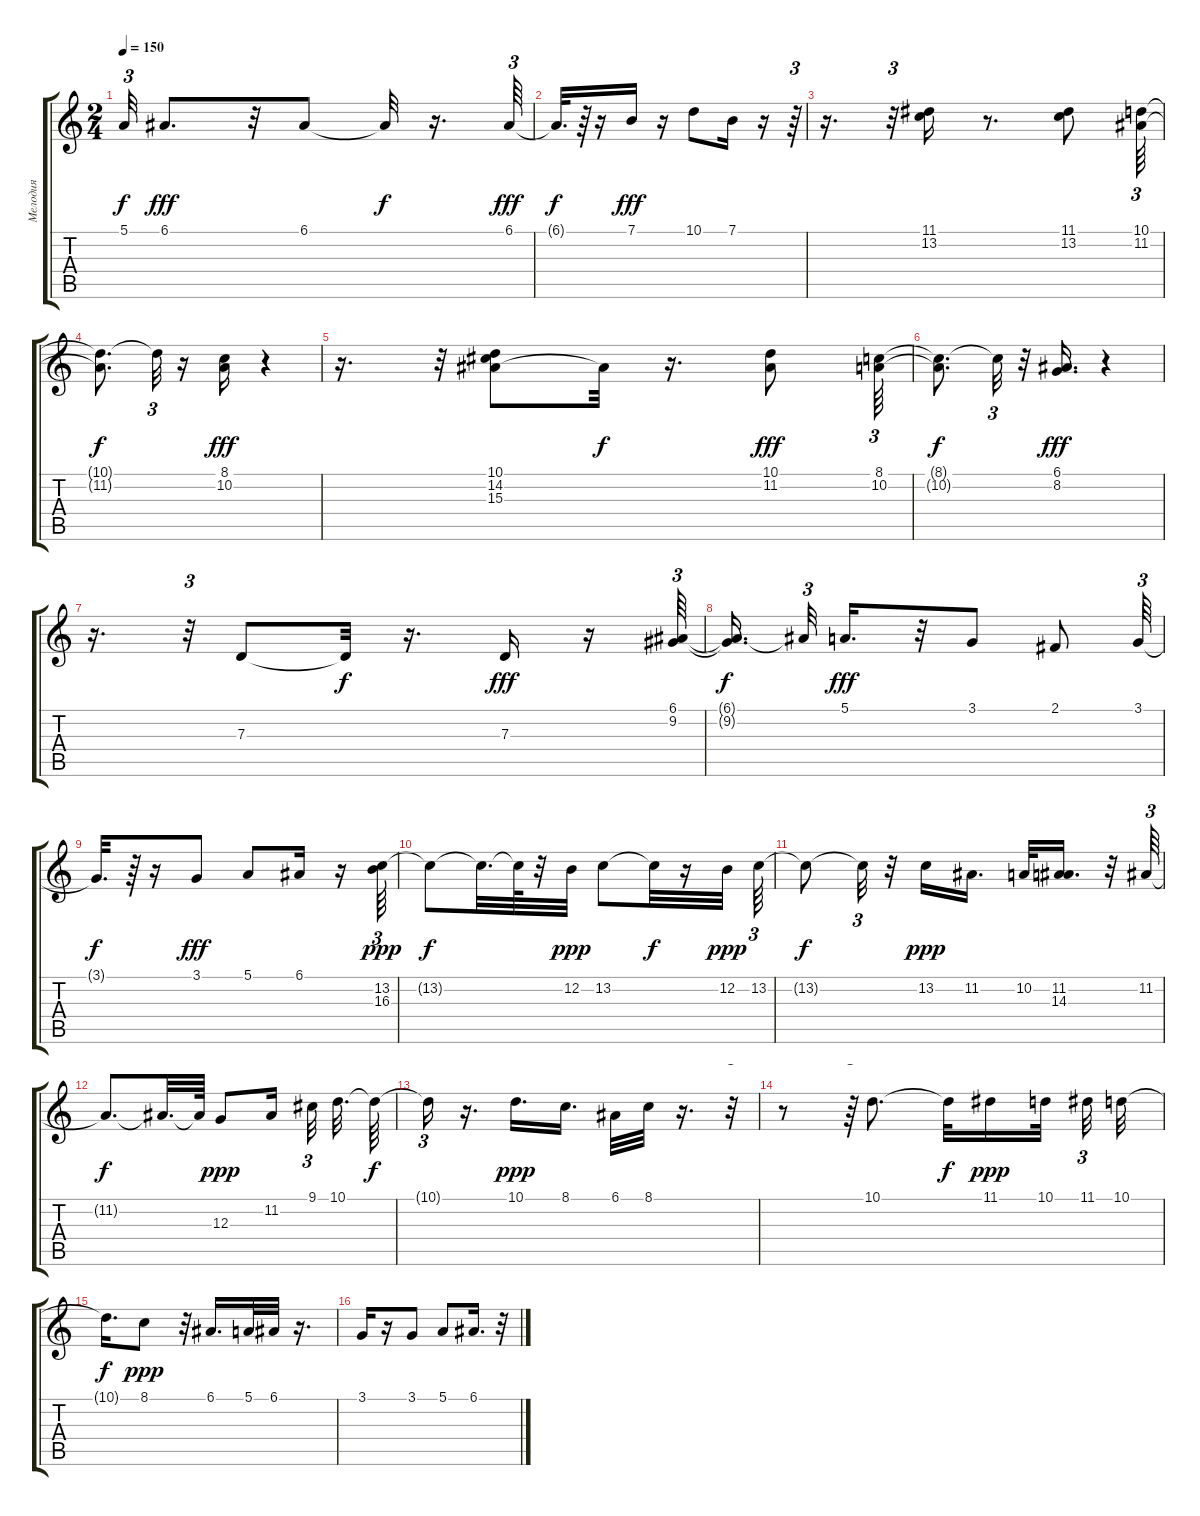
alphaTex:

\track ("Мелодия" "Мелодия") {instrument tangoaccordion}
\staff {score tabs}
\tuning (E4 B3 G3 D3 A2 E2) {hide}
\ts (2 4)
\tempo 150
\clef g2
\ks c
5.1{t}.32{tu (3 2) dy f} 6.1.8{d dy fff} r.32 6.1.8 6.1{t}.32{dy f} r.16{d} 6.1.64{tu (3 2) dy fff} |
6.1{t}.32{d dy f} r.64 r.16 7.1.16{dy fff} r.16 10.1.8 7.1.16 r.16 r.64{tu (3 2)} |
r.16{d} r.32{tu (3 2)} (11.1 13.2).16 r.8{d} (11.1 13.2).8 (10.1 11.2).64{tu (3 2)} |
(10.1{t} 11.2{t}).8{d dy f} 10.1{t}.32{tu (3 2)} r.16 (8.1 10.2).16{dy fff} r.4{tu (3 2)} |
r.16{d} r.32{tu (3 2)} (10.1 14.2 15.3).8 15.3{t}.32{dy f} r.16{d} (10.1 11.2).8{dy fff} (8.1 10.2).64{tu (3 2)} |
(8.1{t} 10.2{t}).8{d dy f} 8.1{t}.32{tu (3 2)} r.32 (6.1 8.2).16{d dy fff} r.4{tu (3 2)} |
r.16{d} r.32{tu (3 2)} 7.3.8 7.3{t}.32{dy f} r.16{d} 7.3.16{dy fff} r.16 (6.1 9.2).64{tu (3 2)} |
(6.1{t} 9.2{t}).16{d dy f beam splitsecondary} 6.1{t}.32{tu (3 2)} 5.1.16{d dy fff} r.32 3.1.8 2.1.8 3.1.64{tu (3 2)} |
3.1{t}.32{d dy f} r.64 r.16 3.1.8{dy fff} 5.1.8 6.1.16 r.16 (13.2 16.3).64{tu (3 2) dy ppp} |
13.2{t}.8{dy f} 13.2{t}.32{d} 13.2{t}.64 r.32 12.2.32{dy ppp} 13.2.8 13.2{t}.32{dy f} r.16 12.2.32{dy ppp} 13.2.64{tu (3 2)} |
13.2{t}.8{dy f} 13.2{t}.32{tu (3 2)} r.32 13.2.16{dy ppp} 11.2.16{d} 10.2.32 (11.2 14.3).16{d} r.32 11.2.64{tu (3 2)} |
11.2{t}.8{d dy f} 11.2{t}.32{d} 11.2{t}.64 12.3.8{dy ppp} 11.2.16{beam splitsecondary} 9.1.32{tu (3 2)} 10.1.32{d} 10.1{t}.64{dy f} |
10.1{t}.16{tu (3 2)} r.16{d} 10.1.16{d dy ppp} 8.1.16{d} 6.1.32 8.1.32 r.16{d} r.32{tu (3 2)} |
r.8 r.64{tu (3 2)} 10.1.8{d} 10.1{t}.32{dy f} 11.1.16{dy ppp} 10.1.32{beam splitsecondary} 11.1.32{tu (3 2)} 10.1.32 |
10.1{t}.16{d dy f} 8.1.8{dy ppp} r.32 6.1.16{d} 5.1.32 6.1.32 r.16{d} |
3.1.16 r.16 3.1.8 5.1.8 6.1.16{d} r.32
